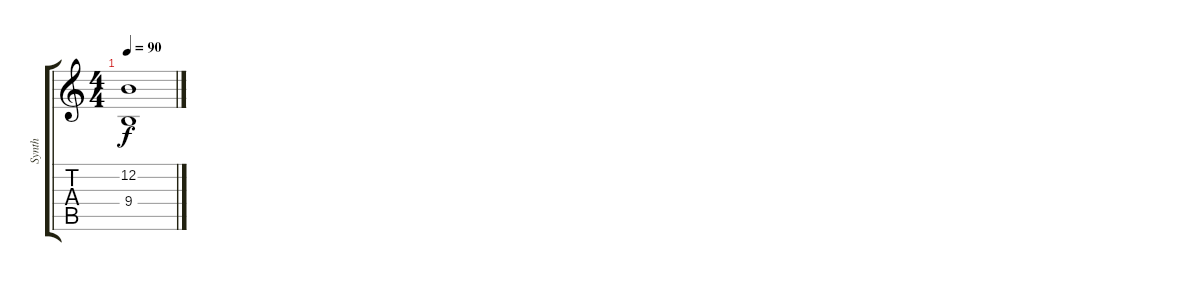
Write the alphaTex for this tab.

\track ("Synth" "Synth") {instrument pad2warm}
\staff {score tabs}
\tuning (E4 B3 G3 D3 A2 E2) {hide}
\ts (4 4)
\tempo 90
\clef g2
\ks c
(12.2{t} 9.4{t}).1{dy f}
